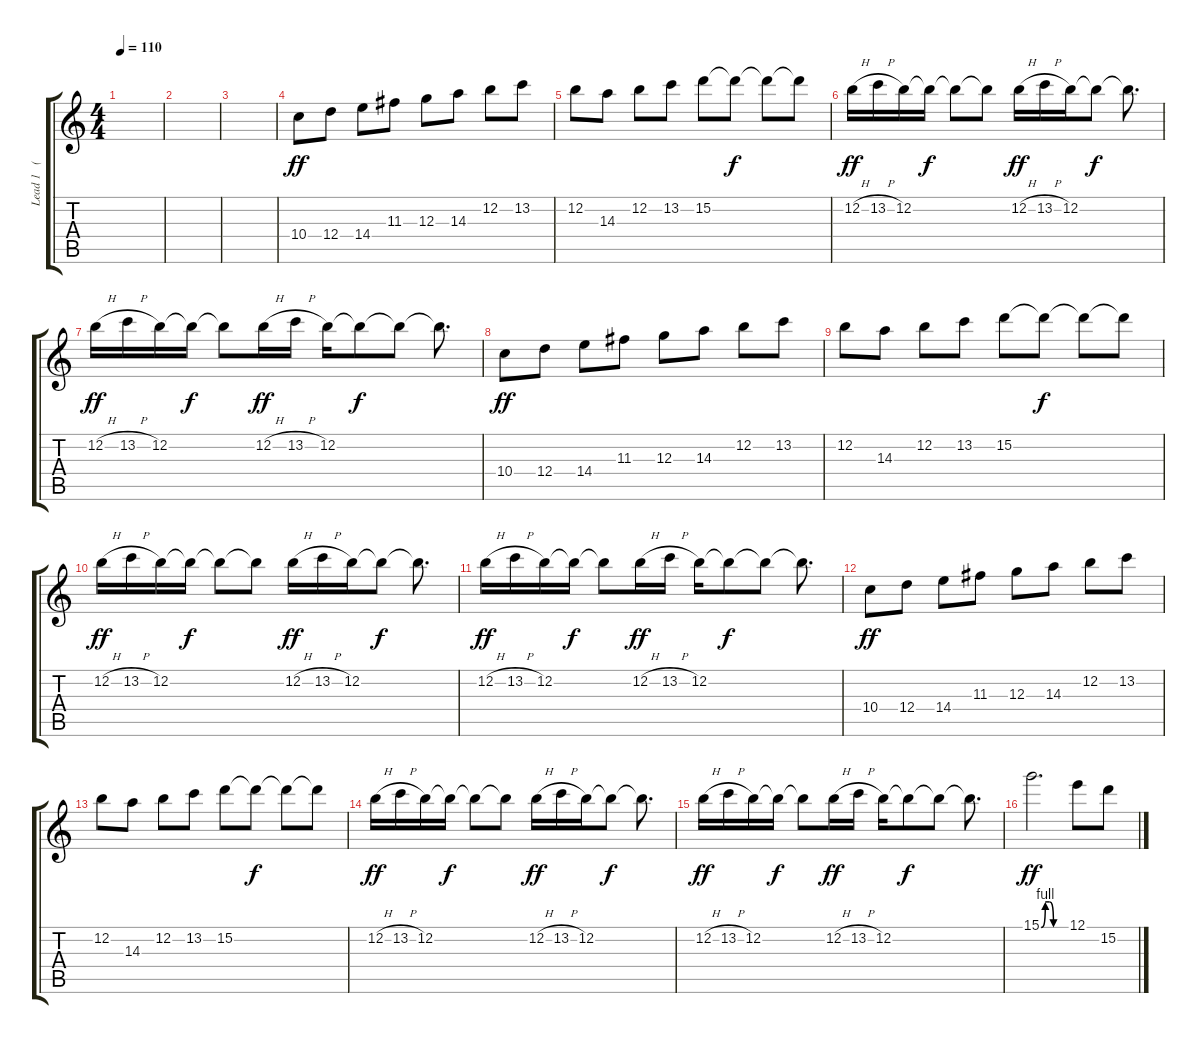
\track ("Lead 1   (Dark)" "Lead 1   (") {instrument distortionguitar}
\staff {score tabs}
\tuning (E4 B3 G3 D3 A2 E2) {hide}
\ts (4 4)
\tempo 110
\clef g2
\ks c
|
|
|
10.4.8{dy ff} 12.4.8 14.4.8 11.3.8 12.3.8 14.3.8 12.2.8 13.2.8 |
12.2.8 14.3.8 12.2.8 13.2.8 15.2.8 15.2{t}.8{dy f} 15.2{t}.8 15.2{t}.8 |
12.2{h}.16{dy ff} 13.2{h}.16 12.2.16 12.2{t}.16{dy f} 12.2{t}.8 12.2{t}.8 12.2{h}.16{dy ff} 13.2{h}.16 12.2.16 12.2{t}.8{dy f} 12.2{t}.8{d} |
12.2{h}.16{dy ff} 13.2{h}.16 12.2.16 12.2{t}.16{dy f} 12.2{t}.8 12.2{h}.16{dy ff} 13.2{h}.16 12.2.16 12.2{t}.8{dy f} 12.2{t}.8 12.2{t}.8{d} |
10.4.8{dy ff} 12.4.8 14.4.8 11.3.8 12.3.8 14.3.8 12.2.8 13.2.8 |
12.2.8 14.3.8 12.2.8 13.2.8 15.2.8 15.2{t}.8{dy f} 15.2{t}.8 15.2{t}.8 |
12.2{h}.16{dy ff} 13.2{h}.16 12.2.16 12.2{t}.16{dy f} 12.2{t}.8 12.2{t}.8 12.2{h}.16{dy ff} 13.2{h}.16 12.2.16 12.2{t}.8{dy f} 12.2{t}.8{d} |
12.2{h}.16{dy ff} 13.2{h}.16 12.2.16 12.2{t}.16{dy f} 12.2{t}.8 12.2{h}.16{dy ff} 13.2{h}.16 12.2.16 12.2{t}.8{dy f} 12.2{t}.8 12.2{t}.8{d} |
10.4.8{dy ff} 12.4.8 14.4.8 11.3.8 12.3.8 14.3.8 12.2.8 13.2.8 |
12.2.8 14.3.8 12.2.8 13.2.8 15.2.8 15.2{t}.8{dy f} 15.2{t}.8 15.2{t}.8 |
12.2{h}.16{dy ff} 13.2{h}.16 12.2.16 12.2{t}.16{dy f} 12.2{t}.8 12.2{t}.8 12.2{h}.16{dy ff} 13.2{h}.16 12.2.16 12.2{t}.8{dy f} 12.2{t}.8{d} |
12.2{h}.16{dy ff} 13.2{h}.16 12.2.16 12.2{t}.16{dy f} 12.2{t}.8 12.2{h}.16{dy ff} 13.2{h}.16 12.2.16 12.2{t}.8{dy f} 12.2{t}.8 12.2{t}.8{d} |
15.1{be (custom 0 0 10 4 20 4 30 0 60 0)}.2{d dy ff instrument distortionguitar} 12.1.8 15.2.8
